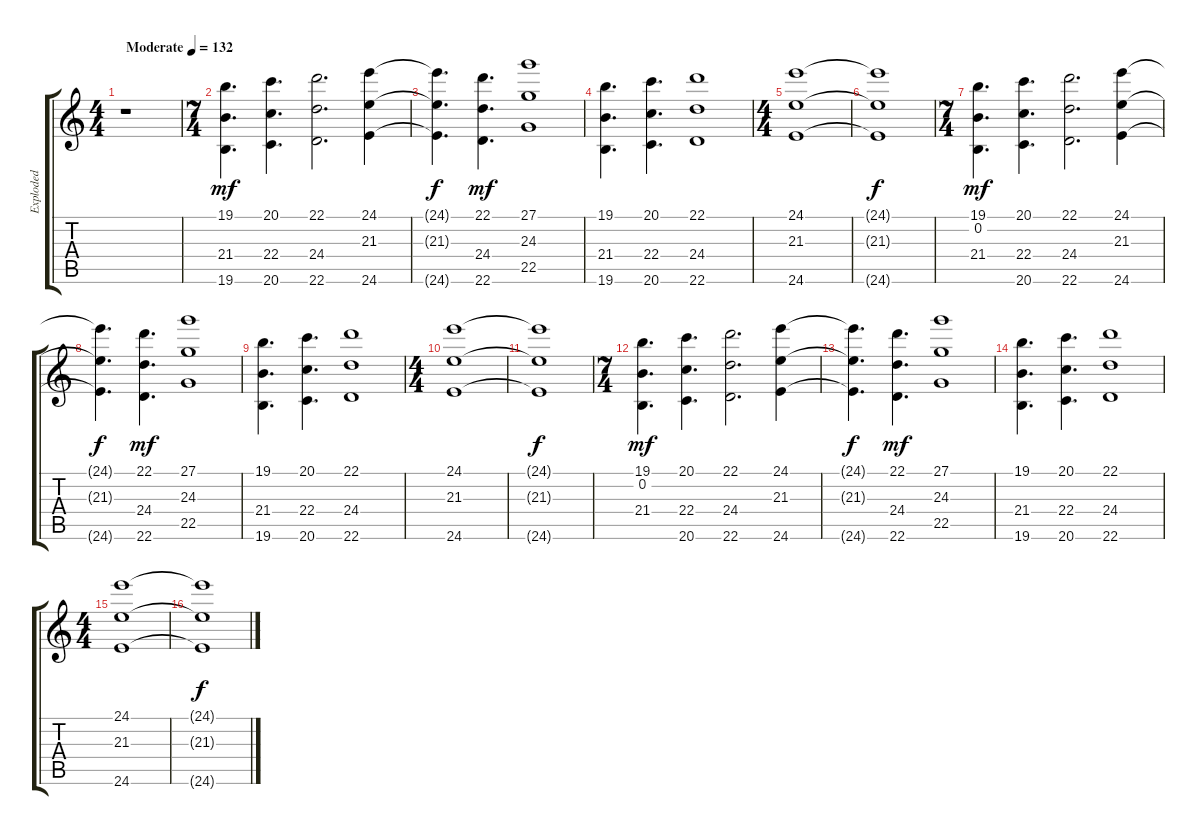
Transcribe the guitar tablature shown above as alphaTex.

\track ("Exploded" "Exploded") {instrument stringensemble1}
\staff {score tabs}
\tuning (E4 B3 G3 D3 A2 E2) {hide}
\ts (4 4)
\tempo (132 "Moderate")
\clef g2
\ks c
r.1{dy mf instrument stringensemble1} |
\ts (7 4)
(19.1 21.4 19.6).4{d} (20.1 22.4 20.6).4{d} (22.1 24.4 22.6).2{d} (24.1 21.3 24.6).4 |
(24.1{t} 21.3{t} 24.6{t}).4{d dy f} (22.1 24.4 22.6).4{d dy mf} (27.1 24.3 22.5).1 |
(19.1 21.4 19.6).4{d} (20.1 22.4 20.6).4{d} (22.1 24.4 22.6).1 |
\ts (4 4)
(24.1 21.3 24.6).1 |
(24.1{t} 21.3{t} 24.6{t}).1{dy f} |
\ts (7 4)
(19.1 0.2 21.4).4{d dy mf} (20.1 22.4 20.6).4{d} (22.1 24.4 22.6).2{d} (24.1 21.3 24.6).4 |
(24.1{t} 21.3{t} 24.6{t}).4{d dy f} (22.1 24.4 22.6).4{d dy mf} (27.1 24.3 22.5).1 |
(19.1 21.4 19.6).4{d} (20.1 22.4 20.6).4{d} (22.1 24.4 22.6).1 |
\ts (4 4)
(24.1 21.3 24.6).1 |
(24.1{t} 21.3{t} 24.6{t}).1{dy f} |
\ts (7 4)
(19.1 0.2 21.4).4{d dy mf} (20.1 22.4 20.6).4{d} (22.1 24.4 22.6).2{d} (24.1 21.3 24.6).4 |
(24.1{t} 21.3{t} 24.6{t}).4{d dy f} (22.1 24.4 22.6).4{d dy mf} (27.1 24.3 22.5).1 |
(19.1 21.4 19.6).4{d} (20.1 22.4 20.6).4{d} (22.1 24.4 22.6).1 |
\ts (4 4)
(24.1 21.3 24.6).1 |
(24.1{t} 21.3{t} 24.6{t}).1{dy f}
